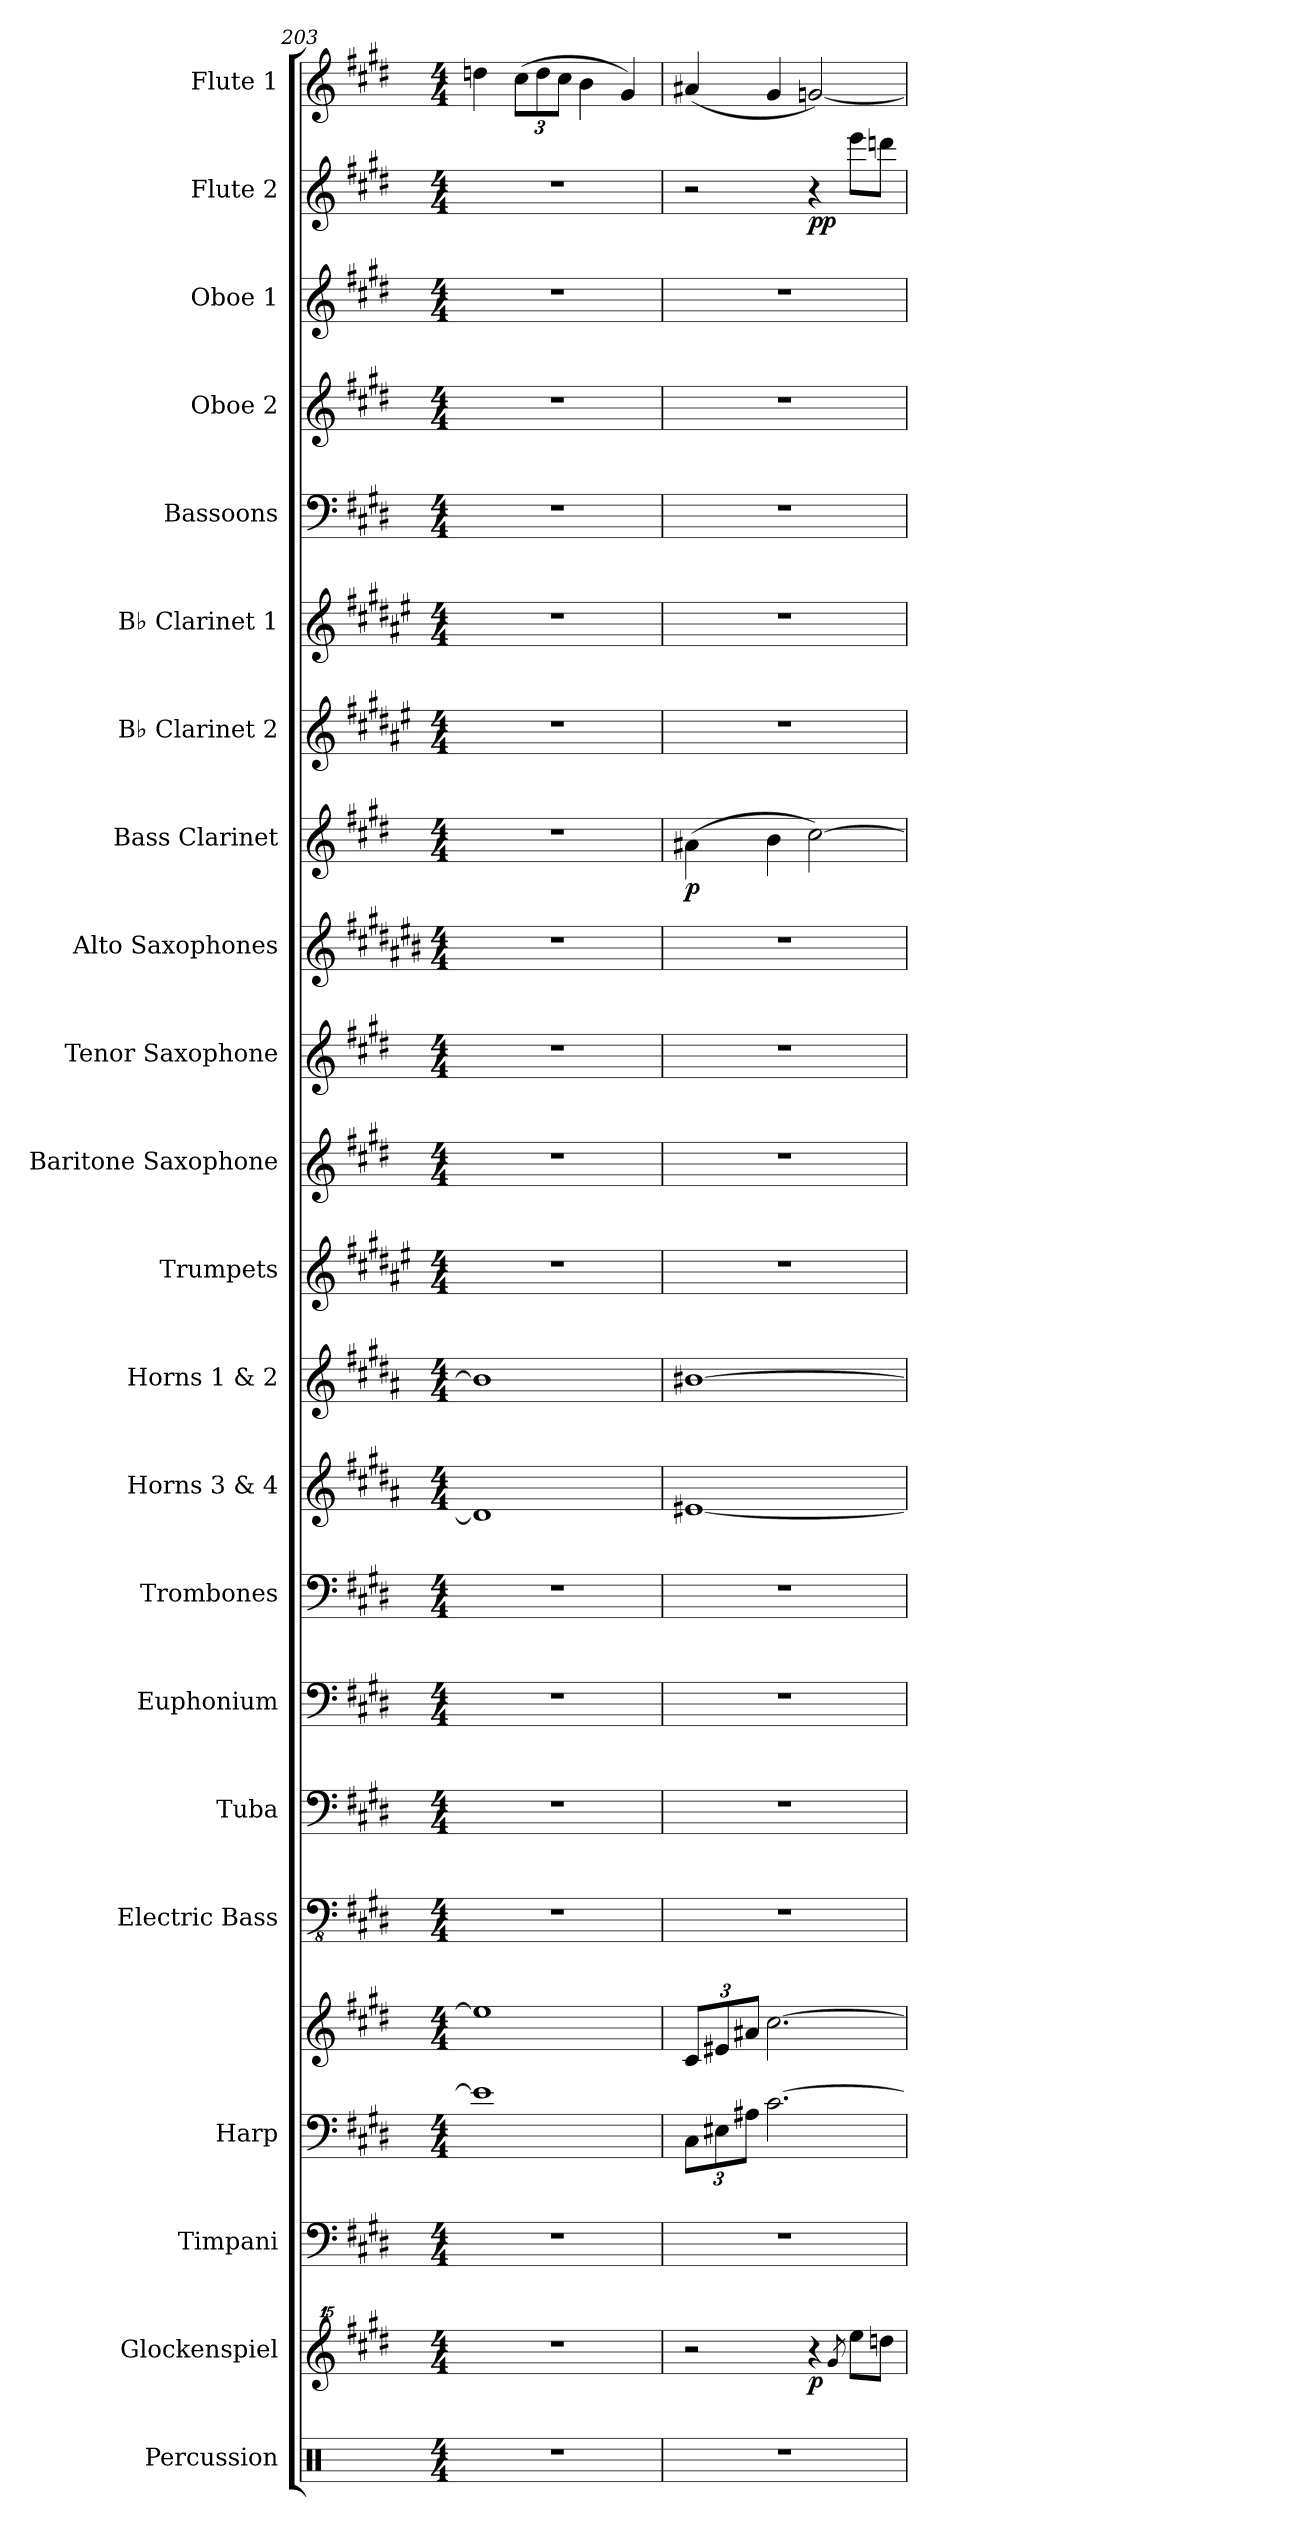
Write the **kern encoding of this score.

**kern	**kern	**dynam	**kern	**kern	**kern	**kern	**kern	**kern	**kern	**kern	**kern	**kern	**kern	**kern	**kern	**kern	**dynam	**kern	**kern	**kern	**kern	**kern	**kern	**dynam	**kern
*part22	*part21	*part21	*part20	*part19	*part19	*part18	*part17	*part16	*part15	*part14	*part13	*part12	*part11	*part10	*part9	*part8	*part8	*part7	*part6	*part5	*part4	*part3	*part2	*part2	*part1
*staff23	*staff22	*staff22	*staff21	*staff20	*staff19	*staff18	*staff17	*staff16	*staff15	*staff14	*staff13	*staff12	*staff11	*staff10	*staff9	*staff8	*staff8	*staff7	*staff6	*staff5	*staff4	*staff3	*staff2	*staff2	*staff1
*I"Percussion	*I"Glockenspiel	*	*I"Timpani	*I"Harp	*	*I"Electric Bass	*I"Tuba	*I"Euphonium	*I"Trombones	*I"Horns 3 &amp; 4	*I"Horns 1 &amp; 2	*I"Trumpets	*I"Baritone Saxophone	*I"Tenor Saxophone	*I"Alto Saxophones	*I"Bass Clarinet	*	*I"B♭ Clarinet 2	*I"B♭ Clarinet 1	*I"Bassoons	*I"Oboe 2	*I"Oboe 1	*I"Flute 2	*	*I"Flute 1
*I'Perc.	*I'Glk.	*	*I'Timp.	*I'Hrp.	*	*I'El. B.	*I'Tba.	*I'Euph.	*I'Tbns.	*I'Hns. 3/4	*I'Hns. 1/2	*I'Tpts.	*I'Bar. Sax.	*I'T. Sax.	*I'A. Saxes.	*I'B. Cl.	*	*I'B♭ Cl. 2	*I'B♭ Cl. 1	*I'Bsns.	*I'Ob. 2	*I'Ob. 1	*I'Fl. 2	*	*I'Fl. 1
*clefX	*clefG^^2	*	*clefF4	*clefF4	*clefG2	*clefFv4	*clefF4	*clefF4	*clefF4	*clefG2	*clefG2	*clefG2	*clefG2	*clefG2	*clefG2	*clefG2	*	*clefG2	*clefG2	*clefF4	*clefG2	*clefG2	*clefG2	*	*clefG2
*	*	*	*	*	*	*	*	*	*	*ITrd4c7	*ITrd4c7	*ITrd1c2	*ITrd12c21	*ITrd8c14	*ITrd5c9	*ITrd8c14	*	*ITrd1c2	*ITrd1c2	*	*	*	*	*	*
*k[]	*k[f#c#g#d#]	*	*k[f#c#g#d#]	*k[f#c#g#d#]	*k[f#c#g#d#]	*k[f#c#g#d#]	*k[f#c#g#d#]	*k[f#c#g#d#]	*k[f#c#g#d#]	*k[f#c#g#d#]	*k[f#c#g#d#]	*k[f#c#g#d#]	*k[f#c#g#d#]	*k[f#c#g#d#]	*k[f#c#g#d#]	*k[f#c#g#d#]	*	*k[f#c#g#d#]	*k[f#c#g#d#]	*k[f#c#g#d#]	*k[f#c#g#d#]	*k[f#c#g#d#]	*k[f#c#g#d#]	*	*k[f#c#g#d#]
*M4/4	*M4/4	*	*M4/4	*M4/4	*M4/4	*M4/4	*M4/4	*M4/4	*M4/4	*M4/4	*M4/4	*M4/4	*M4/4	*M4/4	*M4/4	*M4/4	*	*M4/4	*M4/4	*M4/4	*M4/4	*M4/4	*M4/4	*	*M4/4
=203	=203	=203	=203	=203	=203	=203	=203	=203	=203	=203	=203	=203	=203	=203	=203	=203	=203	=203	=203	=203	=203	=203	=203	=203	=203
1r	1r	.	1r	1e]	1ee]	1r	1r	1r	1r	1G#]	1e]	1r	1r	1r	1r	1r	.	1r	1r	1r	1r	1r	1r	.	4ddn\
*	*	*	*	*	*	*	*	*	*	*	*	*	*	*	*	*	*	*	*	*	*	*	*	*	*Xbrackettup
.	.	.	.	.	.	.	.	.	.	.	.	.	.	.	.	.	.	.	.	.	.	.	.	.	(12cc#\L
.	.	.	.	.	.	.	.	.	.	.	.	.	.	.	.	.	.	.	.	.	.	.	.	.	12dd\
.	.	.	.	.	.	.	.	.	.	.	.	.	.	.	.	.	.	.	.	.	.	.	.	.	12cc#\J
.	.	.	.	.	.	.	.	.	.	.	.	.	.	.	.	.	.	.	.	.	.	.	.	.	4b\
.	.	.	.	.	.	.	.	.	.	.	.	.	.	.	.	.	.	.	.	.	.	.	.	.	4g#/)
=204	=204	=204	=204	=204	=204	=204	=204	=204	=204	=204	=204	=204	=204	=204	=204	=204	=204	=204	=204	=204	=204	=204	=204	=204	=204
*	*	*	*	*Xbrackettup	*Xbrackettup	*	*	*	*	*	*	*	*	*	*	*	*	*	*	*	*	*	*	*	*
!	!	!	!	!	!	!	!	!	!	!	!	!	!	!	!	!	!LO:DY:b	!	!	!	!	!	!	!	!
1r	2r	.	1r	12C#\L	12c#/L	1r	1r	1r	1r	[1A#X	[1e#X	1r	1r	1r	1r	(4A#X\	p	1r	1r	1r	1r	1r	2r	.	(4a#X/
.	.	.	.	12E#X\	12e#X/	.	.	.	.	.	.	.	.	.	.	.	.	.	.	.	.	.	.	.	.
.	.	.	.	12A#X\J	12a#X/J	.	.	.	.	.	.	.	.	.	.	.	.	.	.	.	.	.	.	.	.
.	.	.	.	[2.c#\	[2.cc#\	.	.	.	.	.	.	.	.	.	.	4B\	.	.	.	.	.	.	.	.	4g#/
!	!	!LO:DY:b	!	!	!	!	!	!	!	!	!	!	!	!	!	!	!	!	!	!	!	!	!	!LO:DY:b	!
.	4r	p	.	.	.	.	.	.	.	.	.	.	.	.	.	[2c#\)	.	.	.	.	.	.	4r	pp	[2gn/)
.	8qggg#/	.	.	.	.	.	.	.	.	.	.	.	.	.	.	.	.	.	.	.	.	.	.	.	.
.	8eeee\L	.	.	.	.	.	.	.	.	.	.	.	.	.	.	.	.	.	.	.	.	.	8eee\L	.	.
.	8ddddn\J	.	.	.	.	.	.	.	.	.	.	.	.	.	.	.	.	.	.	.	.	.	8dddn\J	.	.
=	=	=	=	=	=	=	=	=	=	=	=	=	=	=	=	=	=	=	=	=	=	=	=	=	=
*-	*-	*-	*-	*-	*-	*-	*-	*-	*-	*-	*-	*-	*-	*-	*-	*-	*-	*-	*-	*-	*-	*-	*-	*-	*-
